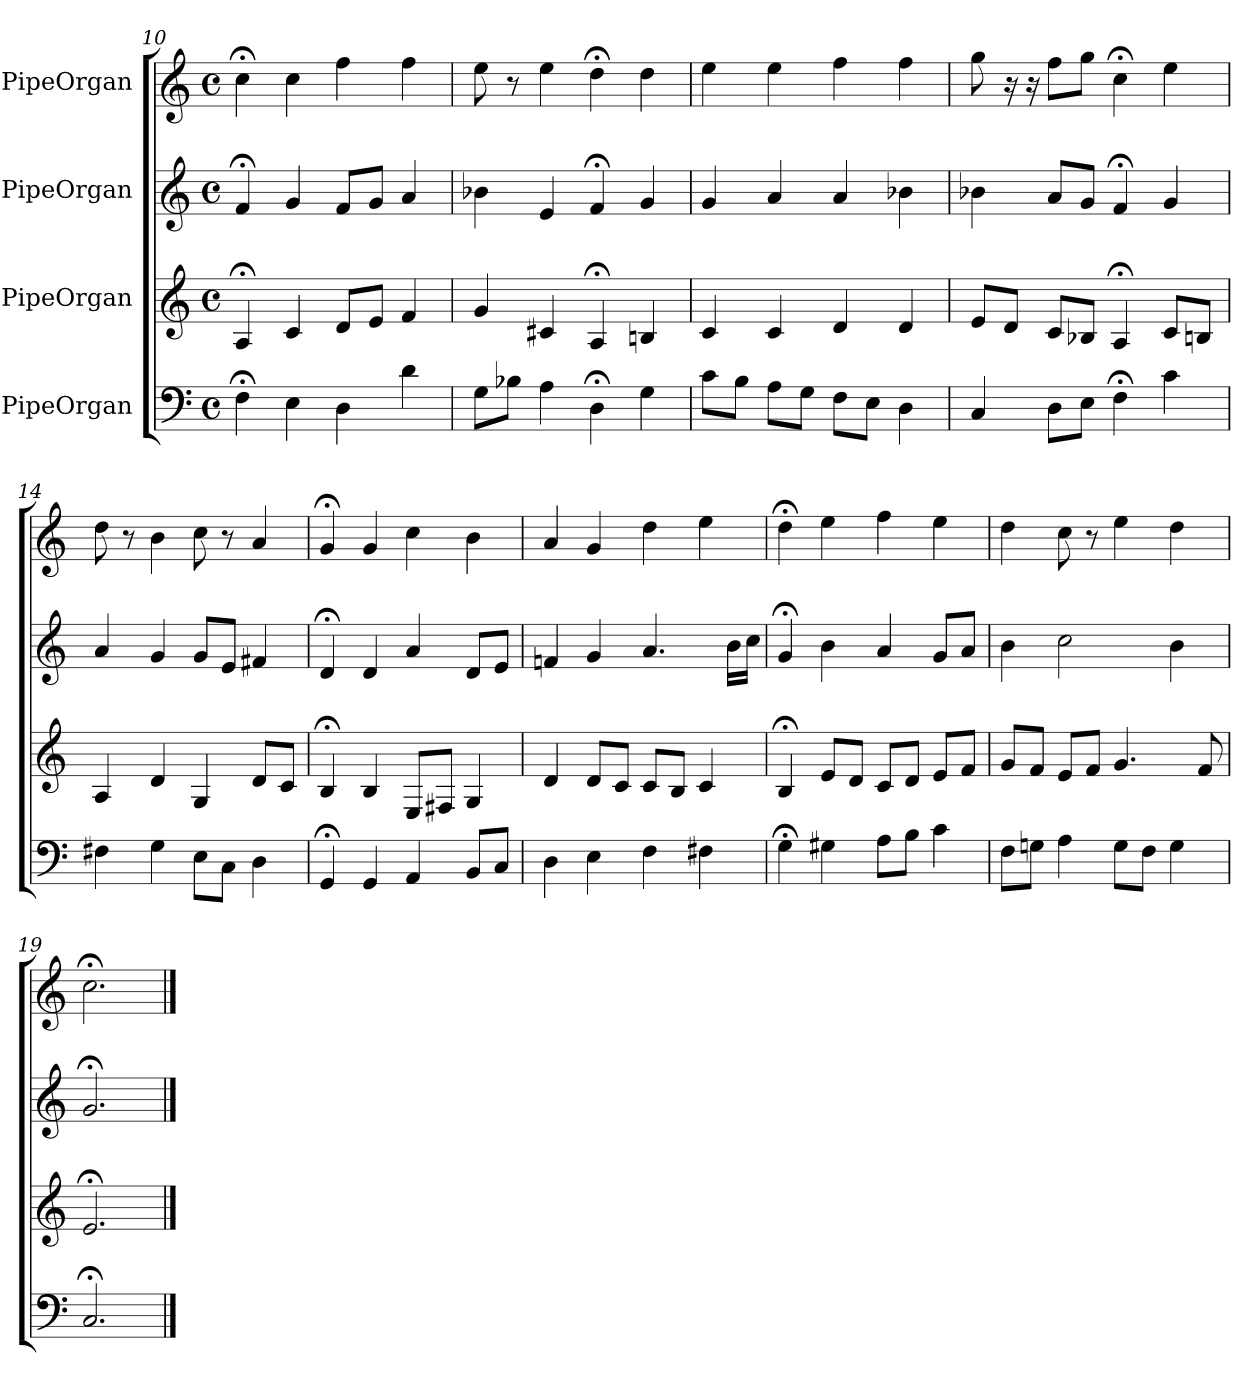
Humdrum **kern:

**kern	**kern	**kern	**kern
*part4	*part3	*part2	*part1
*staff4	*staff3	*staff2	*staff1
*I"PipeOrgan	*I"PipeOrgan	*I"PipeOrgan	*I"PipeOrgan
*k[]	*k[]	*k[]	*k[]
*C:	*C:	*C:	*C:
*M4/4	*M4/4	*M4/4	*M4/4
*met(c)	*met(c)	*met(c)	*met(c)
=10	=10	=10	=10
4F;<	4A;<	4f;<	4cc;<
4E	4c	4g	4cc
4D	8dL	8fL	4ff
.	8eJ	8gJ	.
4d	4f	4a	4ff
=11	=11	=11	=11
8GL	4g	4b-X	8ee
8B-XJ	.	.	8r
4A	4c#X	4e	4ee
4D;<	4A;<	4f;<	4dd;<
4G	4Bn	4g	4dd
=12	=12	=12	=12
8cL	4c	4g	4ee
8BJ	.	.	.
8AL	4c	4a	4ee
8GJ	.	.	.
8FL	4d	4a	4ff
8EJ	.	.	.
4D	4d	4b-X	4ff
=13	=13	=13	=13
4C	8eL	4b-X	8gg
.	8dJ	.	16r
.	.	.	16r
8DL	8cL	8aL	8ffL
8EJ	8B-XJ	8gJ	8ggJ
4F;<	4A;<	4f;<	4cc;<
4c	8cL	4g	4ee
.	8BnJ	.	.
=14	=14	=14	=14
4F#X	4A	4a	8dd
.	.	.	8r
4G	4d	4g	4b
8EL	4G	8gL	8cc
8CJ	.	8eJ	8r
4D	8dL	4f#X	4a
.	8cJ	.	.
=15	=15	=15	=15
4GG;<	4B;<	4d;<	4g;<
4GG	4B	4d	4g
4AA	8EL	4a	4cc
.	8F#XJ	.	.
8BBL	4G	8dL	4b
8CJ	.	8eJ	.
=16	=16	=16	=16
4D	4d	4fn	4a
4E	8dL	4g	4g
.	8cJ	.	.
4F	8cL	4.a	4dd
.	8BJ	.	.
4F#X	4c	.	4ee
.	.	16bLL	.
.	.	16ccJJ	.
=17	=17	=17	=17
4G;<	4B;<	4g;<	4dd;<
4G#X	8eL	4b	4ee
.	8dJ	.	.
8AL	8cL	4a	4ff
8BJ	8dJ	.	.
4c	8eL	8gL	4ee
.	8fJ	8aJ	.
=18	=18	=18	=18
8FL	8gL	4b	4dd
8GnJ	8fJ	.	.
4A	8eL	2cc	8cc
.	8fJ	.	8r
8GL	4.g	.	4ee
8FJ	.	.	.
4G	.	4b	4dd
.	8f	.	.
=19	=19	=19	=19
2.C;<	2.e;<	2.g;<	2.cc;<
==	==	==	==
*-	*-	*-	*-
